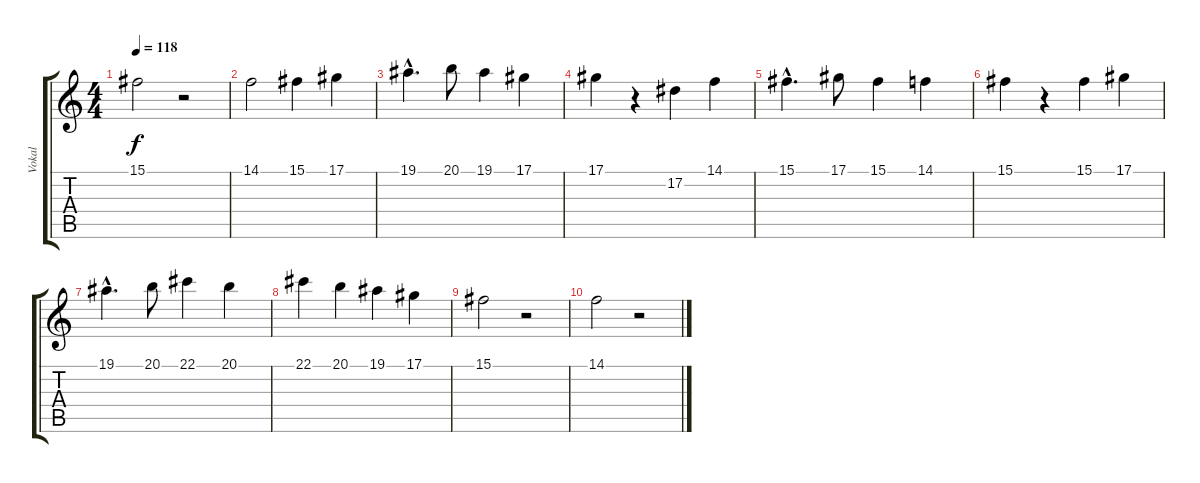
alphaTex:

\track ("Vokal" "Vokal") {instrument altosax}
\staff {score tabs}
\tuning (Eb4 Bb3 Gb3 Db3 Ab2 Eb2) {hide}
\ts (4 4)
\tempo 118
\clef g2
\ks c
15.1.2{dy f} r.2 |
14.1.2 15.1.4 17.1.4 |
19.1{hac}.4{d} 20.1.8 19.1.4 17.1.4 |
17.1.4 r.4 17.2.4 14.1.4 |
15.1{hac}.4{d} 17.1.8 15.1.4 14.1.4 |
15.1.4 r.4 15.1.4 17.1.4 |
19.1{hac}.4{d} 20.1.8 22.1.4 20.1.4 |
22.1.4 20.1.4 19.1.4 17.1.4 |
15.1.2 r.2 |
14.1.2 r.2
